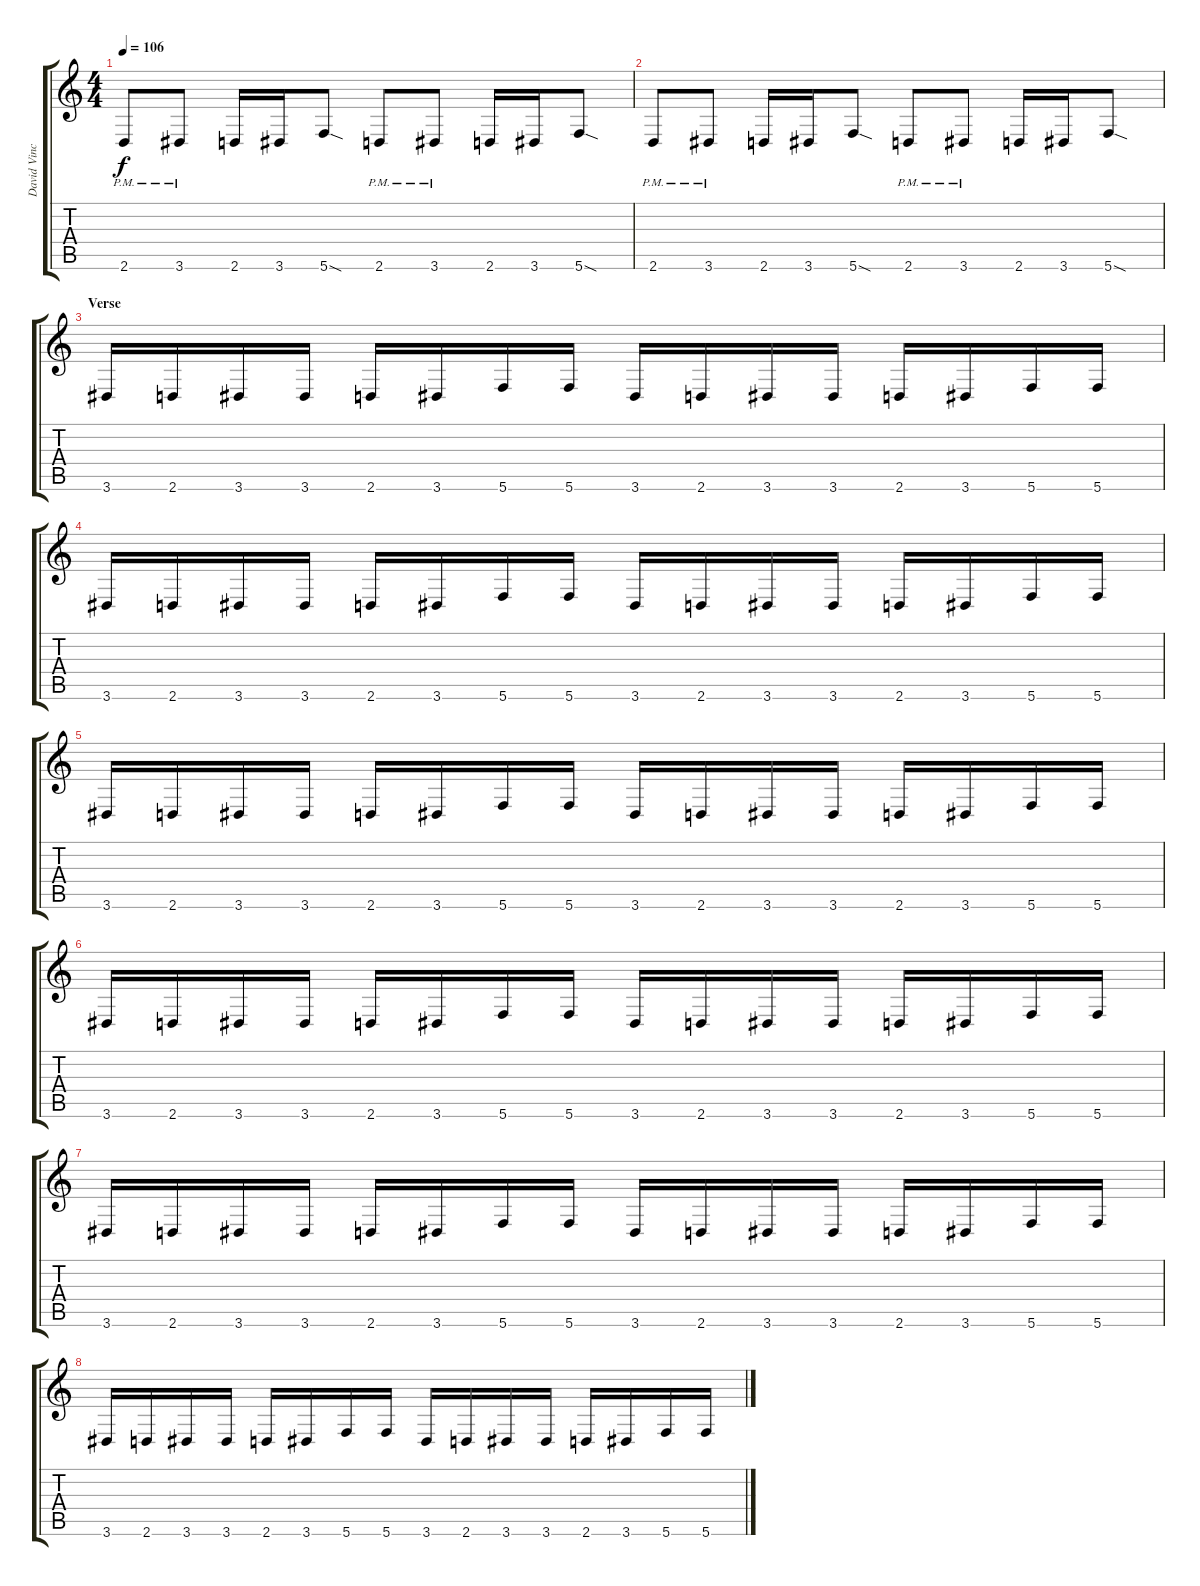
\track ("David Vincent" "David Vinc") {instrument electricbasspick}
\staff {score tabs}
\tuning (D4 A3 F3 C3 G2 C2) {hide}
\ts (4 4)
\tempo 106
\clef g2
\ks c
2.6{pm}.8{dy f} 3.6{pm}.8 2.6.16 3.6.16 5.6{sod}.8 2.6{pm}.8 3.6{pm}.8 2.6.16 3.6.16 5.6{sod}.8 |
2.6{pm}.8 3.6{pm}.8 2.6.16 3.6.16 5.6{sod}.8 2.6{pm}.8 3.6{pm}.8 2.6.16 3.6.16 5.6{sod}.8 |
\section ("" "Verse")
3.6.16 2.6.16 3.6.16 3.6.16 2.6.16 3.6.16 5.6.16 5.6.16 3.6.16 2.6.16 3.6.16 3.6.16 2.6.16 3.6.16 5.6.16 5.6.16 |
3.6.16 2.6.16 3.6.16 3.6.16 2.6.16 3.6.16 5.6.16 5.6.16 3.6.16 2.6.16 3.6.16 3.6.16 2.6.16 3.6.16 5.6.16 5.6.16 |
3.6.16 2.6.16 3.6.16 3.6.16 2.6.16 3.6.16 5.6.16 5.6.16 3.6.16 2.6.16 3.6.16 3.6.16 2.6.16 3.6.16 5.6.16 5.6.16 |
3.6.16 2.6.16 3.6.16 3.6.16 2.6.16 3.6.16 5.6.16 5.6.16 3.6.16 2.6.16 3.6.16 3.6.16 2.6.16 3.6.16 5.6.16 5.6.16 |
3.6.16 2.6.16 3.6.16 3.6.16 2.6.16 3.6.16 5.6.16 5.6.16 3.6.16 2.6.16 3.6.16 3.6.16 2.6.16 3.6.16 5.6.16 5.6.16 |
3.6.16 2.6.16 3.6.16 3.6.16 2.6.16 3.6.16 5.6.16 5.6.16 3.6.16 2.6.16 3.6.16 3.6.16 2.6.16 3.6.16 5.6.16 5.6.16
